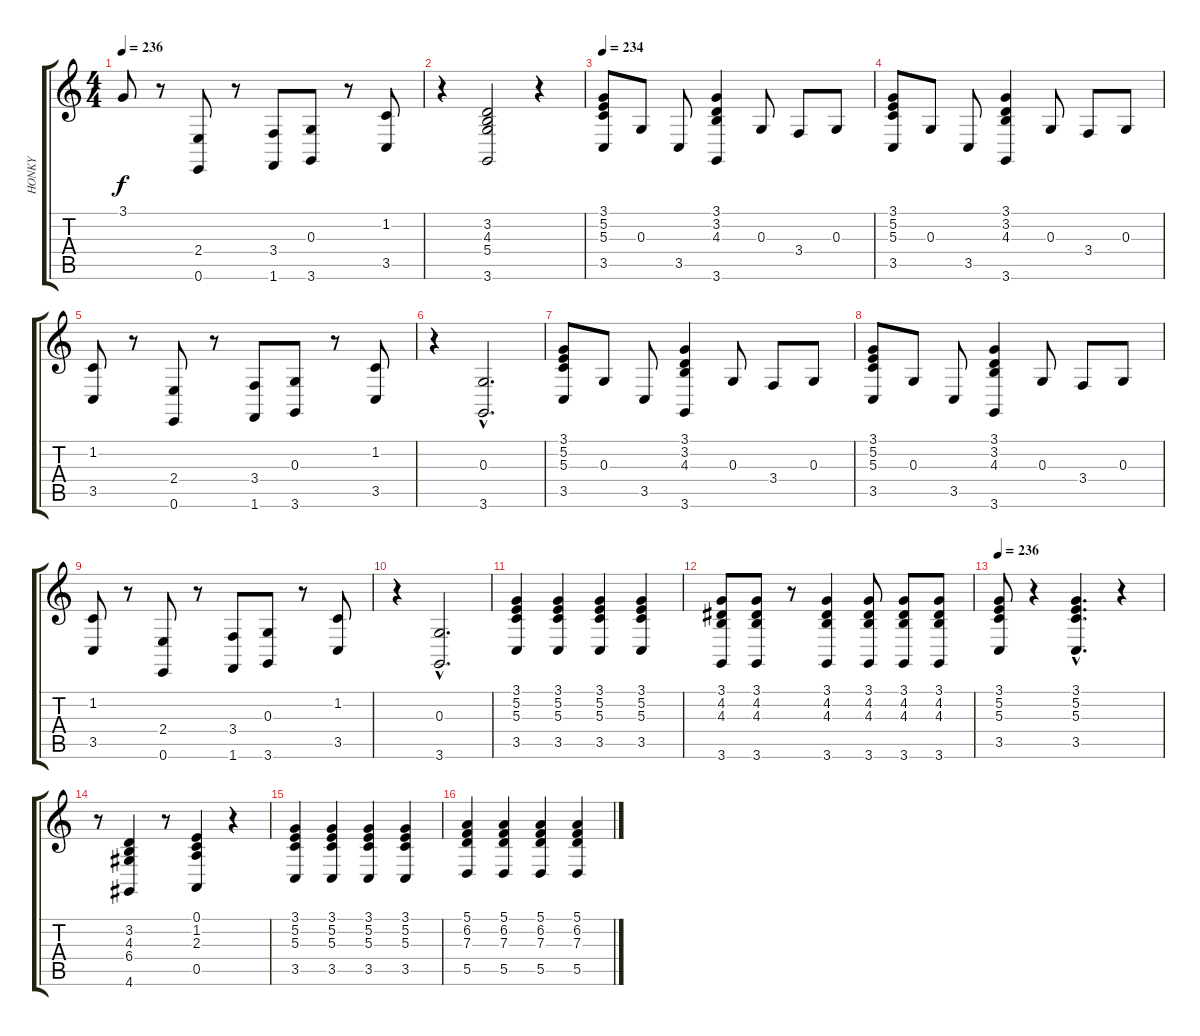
\track ("HONKY" "HONKY") {instrument honkytonkpiano}
\staff {score tabs}
\tuning (E4 B3 G3 D3 A2 E2) {hide}
\ts (4 4)
\tempo 236
\clef g2
\ks c
3.1.8{dy f} r.8 (2.4 0.6).8 r.8 (3.4 1.6).8 (0.3 3.6).8 r.8 (1.2 3.5).8 |
r.4 (3.2 4.3 5.4 3.6).2 r.4 |
\tempo 234
(3.1 5.2 5.3 3.5).8{balance 6} 0.3.8 3.5.8 (3.1 3.2 4.3 3.6).4 0.3.8 3.4.8 0.3.8 |
(3.1 5.2 5.3 3.5).8 0.3.8 3.5.8 (3.1 3.2 4.3 3.6).4 0.3.8 3.4.8 0.3.8 |
(1.2 3.5).8 r.8 (2.4 0.6).8 r.8 (3.4 1.6).8 (0.3 3.6).8 r.8 (1.2 3.5).8 |
r.4 (0.3{hac} 3.6{hac}).2{d} |
(3.1 5.2 5.3 3.5).8 0.3.8 3.5.8 (3.1 3.2 4.3 3.6).4 0.3.8 3.4.8 0.3.8 |
(3.1 5.2 5.3 3.5).8 0.3.8 3.5.8 (3.1 3.2 4.3 3.6).4 0.3.8 3.4.8 0.3.8 |
(1.2 3.5).8 r.8 (2.4 0.6).8 r.8 (3.4 1.6).8 (0.3 3.6).8 r.8 (1.2 3.5).8 |
r.4 (0.3{hac} 3.6{hac}).2{d} |
(3.1 5.2 5.3 3.5).4 (3.1 5.2 5.3 3.5).4 (3.1 5.2 5.3 3.5).4 (3.1 5.2 5.3 3.5).4 |
(3.1 4.2 4.3 3.6).8 (3.1 4.2 4.3 3.6).8 r.8 (3.1 4.2 4.3 3.6).4 (3.1 4.2 4.3 3.6).8 (3.1 4.2 4.3 3.6).8 (3.1 4.2 4.3 3.6).8 |
\tempo 236
(3.1 5.2 5.3 3.5).8 r.4 (3.1{hac} 5.2{hac} 5.3{hac} 3.5{hac}).4{d} r.4 |
r.8 (3.2 4.3 6.4 4.6).4 r.8 (0.1 1.2 2.3 0.5).4 r.4 |
(3.1 5.2 5.3 3.5).4 (3.1 5.2 5.3 3.5).4 (3.1 5.2 5.3 3.5).4 (3.1 5.2 5.3 3.5).4 |
(5.1 6.2 7.3 5.5).4 (5.1 6.2 7.3 5.5).4 (5.1 6.2 7.3 5.5).4 (5.1 6.2 7.3 5.5).4
